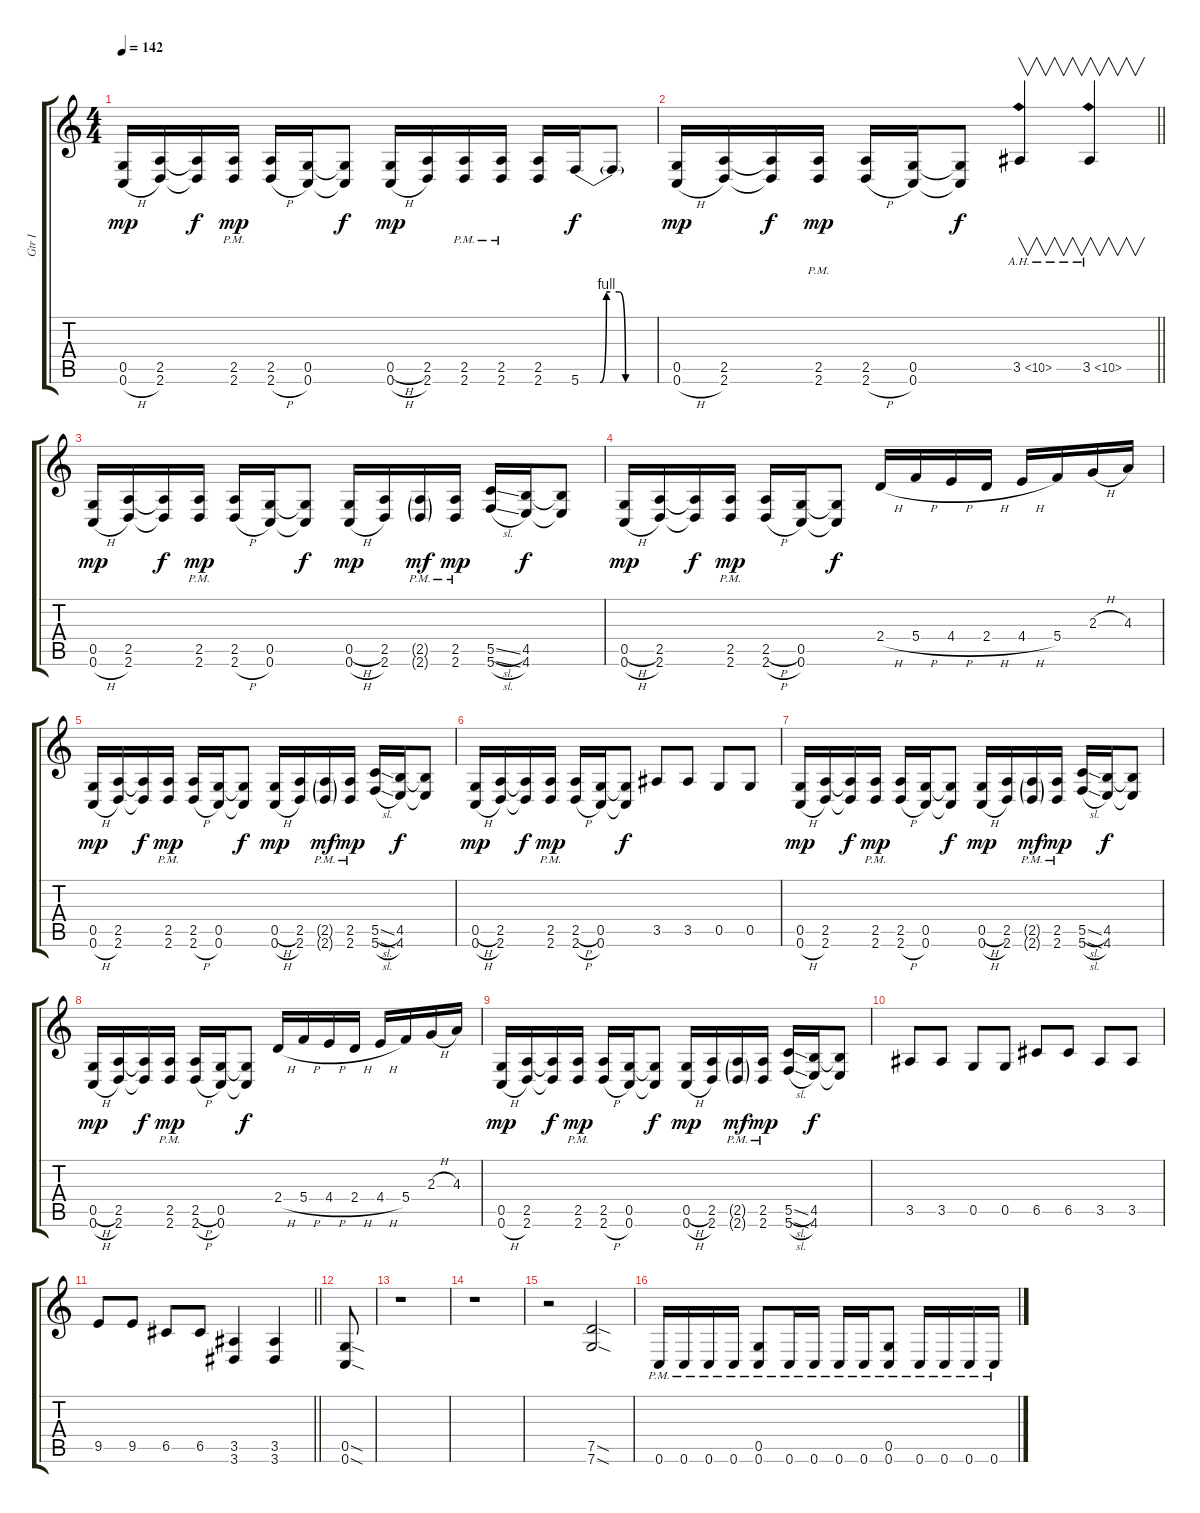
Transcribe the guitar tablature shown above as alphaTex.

\track ("Gtr I" "Gtr I") {instrument distortionguitar}
\staff {score tabs}
\tuning (D4 A3 F3 C3 G2 C2) {hide}
\ts (4 4)
\tempo 142
\clef g2
\ks c
(0.5 0.6{h}).16{dy mp} (2.5 2.6).16 (2.5{t} 2.6{t}).16{dy f} (2.5{pm} 2.6{pm}).16{dy mp} (2.5 2.6{h}).16 (0.5 0.6).16 (0.5{t} 0.6{t}).8{dy f} (0.5{h} 0.6{h}).16{dy mp} (2.5 2.6).16 (2.5{pm} 2.6{pm}).16 (2.5{pm} 2.6{pm}).16 (2.5 2.6).16 5.6{be (custom 0 0 15 0 20 4 23 4 30 4 35 0 45 0 60 0)}.16{dy f} 5.6{t}.8 |
\barLineRight lightlight
(0.5 0.6{h}).16{dy mp} (2.5 2.6).16 (2.5{t} 2.6{t}).16{dy f} (2.5{pm} 2.6{pm}).16{dy mp} (2.5 2.6{h}).16 (0.5 0.6).16 (0.5{t} 0.6{t}).8{dy f} 3.5{ah 7}.4{v} 3.5{ah 7}.4{v} |
(0.5 0.6{h}).16{dy mp} (2.5 2.6).16 (2.5{t} 2.6{t}).16{dy f} (2.5{pm} 2.6{pm}).16{dy mp} (2.5 2.6{h}).16 (0.5 0.6).16 (0.5{t} 0.6{t}).8{dy f} (0.5{h} 0.6{h}).16{dy mp} (2.5 2.6).16 (2.5{g pm} 2.6{g pm}).16{dy mf} (2.5{pm} 2.6{pm}).16{dy mp} (5.5{sl} 5.6{sl}).16 (4.5 4.6).16{dy f} (4.5{t} 4.6{t}).8 |
(0.5{h} 0.6{h}).16{dy mp} (2.5 2.6).16 (2.5{t} 2.6{t}).16{dy f} (2.5{pm} 2.6{pm}).16{dy mp} (2.5{h} 2.6{h}).16 (0.5 0.6).16 (0.5{t} 0.6{t}).8{dy f} 2.4{h}.16 5.4{h}.16 4.4{h}.16 2.4{h}.16 4.4{h}.16 5.4.16 2.3{h}.16 4.3.16 |
(0.5 0.6{h}).16{dy mp} (2.5 2.6).16 (2.5{t} 2.6{t}).16{dy f} (2.5{pm} 2.6{pm}).16{dy mp} (2.5 2.6{h}).16 (0.5 0.6).16 (0.5{t} 0.6{t}).8{dy f} (0.5{h} 0.6{h}).16{dy mp} (2.5 2.6).16 (2.5{g pm} 2.6{g pm}).16{dy mf} (2.5{pm} 2.6{pm}).16{dy mp} (5.5{sl} 5.6{sl}).16 (4.5 4.6).16{dy f} (4.5{t} 4.6{t}).8 |
(0.5{h} 0.6{h}).16{dy mp} (2.5 2.6).16 (2.5{t} 2.6{t}).16{dy f} (2.5{pm} 2.6{pm}).16{dy mp} (2.5{h} 2.6{h}).16 (0.5 0.6).16 (0.5{t} 0.6{t}).8{dy f} 3.5.8 3.5.8 0.5.8 0.5.8 |
(0.5 0.6{h}).16{dy mp} (2.5 2.6).16 (2.5{t} 2.6{t}).16{dy f} (2.5{pm} 2.6{pm}).16{dy mp} (2.5 2.6{h}).16 (0.5 0.6).16 (0.5{t} 0.6{t}).8{dy f} (0.5{h} 0.6{h}).16{dy mp} (2.5 2.6).16 (2.5{g pm} 2.6{g pm}).16{dy mf} (2.5{pm} 2.6{pm}).16{dy mp} (5.5{sl} 5.6{sl}).16 (4.5 4.6).16{dy f} (4.5{t} 4.6{t}).8 |
(0.5{h} 0.6{h}).16{dy mp} (2.5 2.6).16 (2.5{t} 2.6{t}).16{dy f} (2.5{pm} 2.6{pm}).16{dy mp} (2.5{h} 2.6{h}).16 (0.5 0.6).16 (0.5{t} 0.6{t}).8{dy f} 2.4{h}.16 5.4{h}.16 4.4{h}.16 2.4{h}.16 4.4{h}.16 5.4.16 2.3{h}.16 4.3.16 |
(0.5 0.6{h}).16{dy mp} (2.5 2.6).16 (2.5{t} 2.6{t}).16{dy f} (2.5{pm} 2.6{pm}).16{dy mp} (2.5 2.6{h}).16 (0.5 0.6).16 (0.5{t} 0.6{t}).8{dy f} (0.5{h} 0.6{h}).16{dy mp} (2.5 2.6).16 (2.5{g pm} 2.6{g pm}).16{dy mf} (2.5{pm} 2.6{pm}).16{dy mp} (5.5{sl} 5.6{sl}).16 (4.5 4.6).16{dy f} (4.5{t} 4.6{t}).8 |
3.5.8 3.5.8 0.5.8 0.5.8 6.5.8 6.5.8 3.5.8 3.5.8 |
\barLineRight lightlight
9.5.8 9.5.8 6.5.8 6.5.8 (3.5 3.6).4 (3.5 3.6).4 |
(0.5{sod} 0.6{sod}).8 |
r.1 |
r.1 |
r.2 (7.5{sod} 7.6{sod}).2 |
0.6{pm}.16 0.6{pm}.16 0.6{pm}.16 0.6{pm}.16 (0.5{pm} 0.6{pm}).8 0.6{pm}.16 0.6{pm}.16 0.6{pm}.16 0.6{pm}.16 (0.5{pm} 0.6{pm}).8 0.6{pm}.16 0.6{pm}.16 0.6{pm}.16 0.6{pm}.16
